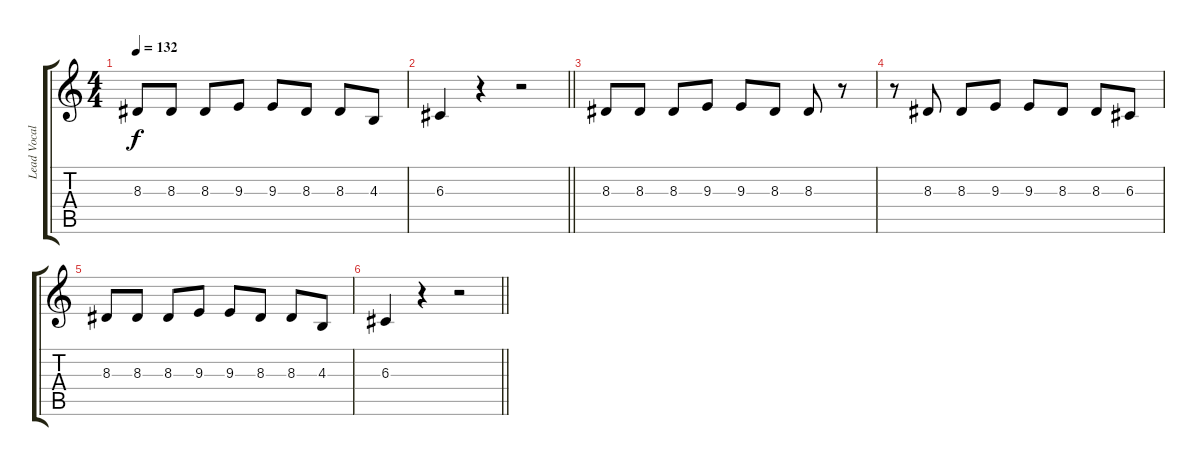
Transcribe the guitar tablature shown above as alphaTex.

\track ("Lead Vocal" "Lead Vocal") {instrument altosax}
\staff {score tabs}
\tuning (E4 B3 G3 D3 A2 E2) {hide}
\ts (4 4)
\tempo 132
\clef g2
\ks c
8.3.8{dy f} 8.3.8 8.3.8 9.3.8 9.3.8 8.3.8 8.3.8 4.3.8 |
\barLineRight lightlight
6.3.4 r.4 r.2 |
8.3.8 8.3.8 8.3.8 9.3.8 9.3.8 8.3.8 8.3.8 r.8 |
r.8 8.3.8 8.3.8 9.3.8 9.3.8 8.3.8 8.3.8 6.3.8 |
8.3.8 8.3.8 8.3.8 9.3.8 9.3.8 8.3.8 8.3.8 4.3.8 |
\barLineRight lightlight
6.3.4 r.4 r.2
